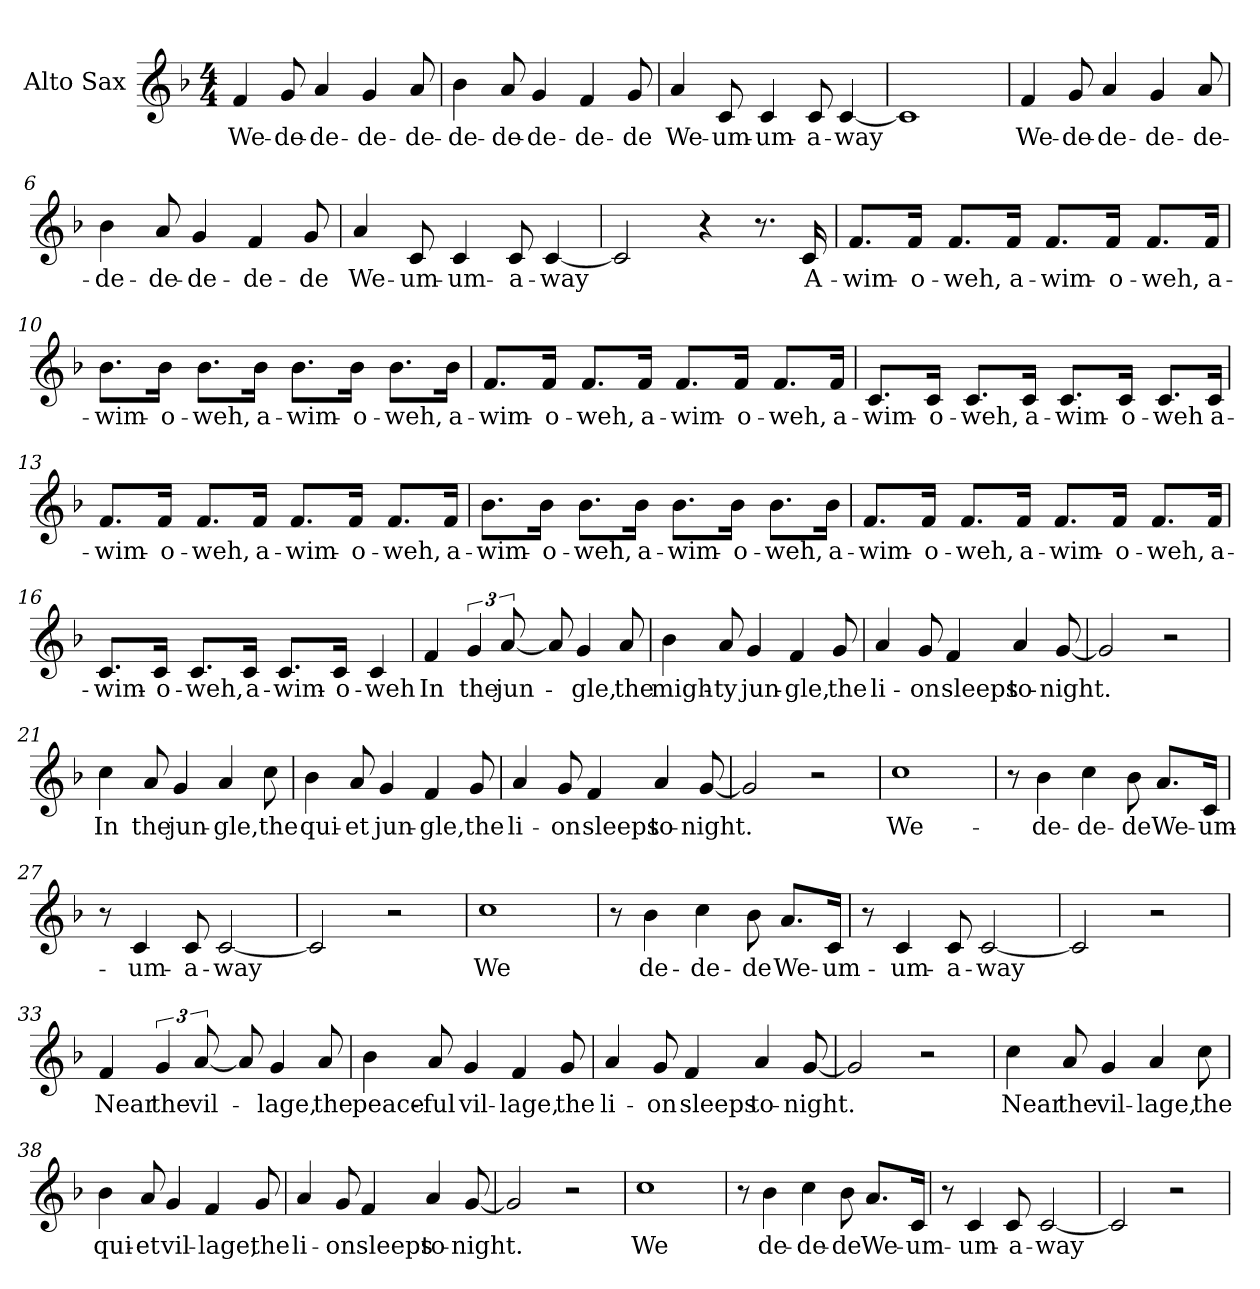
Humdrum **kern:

**kern	**text
*part1	*part1
*staff1	*staff1
*I"Alto Sax	*
*I'A Sax.	*
*clefG2	*
*k[b-]	*
*M4/4	*
=1	=1
4f/	We-
8g/	de-
4a/	de-
4g/	de-
8a/	de-
=2	=2
4b-\	de-
8a/	de-
4g/	de-
4f/	de-
8g/	de
=3	=3
4a/	We-
8c/	um-
4c/	um-
8c/	a-
[<4c/	way
=4	=4
1c]	.
=5	=5
4f/	We-
8g/	de-
4a/	de-
4g/	de-
8a/	de-
!!LO:LB:g=z
=6	=6
4b-\	de-
8a/	de-
4g/	de-
4f/	de-
8g/	de
=7	=7
4a/	We-
8c/	um-
4c/	um-
8c/	a-
[<4c/	way
=8	=8
2c/]	.
4r	.
8.r	.
16c/	A-
=9	=9
8.f/L	wim-
16f/J	o-
8.f/L	weh,
16f/J	a-
8.f/L	wim-
16f/J	o-
8.f/L	weh,
16f/J	a-
!!LO:LB:g=z
=10	=10
8.b-\L	wim-
16b-\J	o-
8.b-\L	weh,
16b-\J	a-
8.b-\L	wim-
16b-\J	o-
8.b-\L	weh,
16b-\J	a-
=11	=11
8.f/L	wim-
16f/J	o-
8.f/L	weh,
16f/J	a-
8.f/L	wim-
16f/J	o-
8.f/L	weh,
16f/J	a-
=12	=12
8.c/L	wim-
16c/J	o-
8.c/L	weh,
16c/J	a-
8.c/L	wim-
16c/J	o-
8.c/L	weh
16c/J	a-
!!LO:LB:g=z
=13	=13
8.f/L	wim-
16f/J	o-
8.f/L	weh,
16f/J	a-
8.f/L	wim-
16f/J	o-
8.f/L	weh,
16f/J	a-
=14	=14
8.b-\L	wim-
16b-\J	o-
8.b-\L	weh,
16b-\J	a-
8.b-\L	wim-
16b-\J	o-
8.b-\L	weh,
16b-\J	a-
=15	=15
8.f/L	wim-
16f/J	o-
8.f/L	weh,
16f/J	a-
8.f/L	wim-
16f/J	o-
8.f/L	weh,
16f/J	a-
!!LO:LB:g=z
=16	=16
8.c/L	wim-
16c/J	o-
8.c/L	weh,
16c/J	a-
8.c/L	wim-
16c/J	o-
4c/	weh
=17	=17
4f/	In
6g/	the
[<12a/	jun-
8a/]	.
4g/	gle,
8a/	the
=18	=18
4b-\	migh-
8a/	ty
4g/	jun-
4f/	gle,
8g/	the
=19	=19
4a/	li-
8g/	on
4f/	sleeps
4a/	to-
[<8g/	night.
!!LO:LB:g=z
=20	=20
2g/]	.
2r	.
=21	=21
4cc\	In
8a/	the
4g/	jun-
4a/	gle,
8cc\	the
=22	=22
4b-\	qui-
8a/	et
4g/	jun-
4f/	gle,
8g/	the
=23	=23
4a/	li-
8g/	on
4f/	sleeps
4a/	to-
[<8g/	night.
=24	=24
2g/]	.
2r	.
=25	=25
1cc	We-
!!LO:LB:g=z
=26	=26
8r	.
4b-\	de-
4cc\	de-
8b-\	de
8.a/L	We-
16c/J	um-
=27	=27
8r	.
4c/	um-
8c/	a-
[<2c/	way
=28	=28
2c/]	.
2r	.
=29	=29
1cc	We
=30	=30
8r	.
4b-\	de-
4cc\	de-
8b-\	de
8.a/L	We-
16c/J	um-
=31	=31
8r	.
4c/	um-
8c/	a-
[<2c/	way
!!LO:LB:g=z
=32	=32
2c/]	.
2r	.
=33	=33
4f/	Near
6g/	the
[<12a/	vil-
8a/]	.
4g/	lage,
8a/	the
=34	=34
4b-\	peace-
8a/	ful
4g/	vil-
4f/	lage,
8g/	the
=35	=35
4a/	li-
8g/	on
4f/	sleeps
4a/	to-
[<8g/	night.
=36	=36
2g/]	.
2r	.
!!LO:PB:g=z
=37	=37
4cc\	Near
8a/	the
4g/	vil-
4a/	lage,
8cc\	the
=38	=38
4b-\	qui-
8a/	et
4g/	vil-
4f/	lage,
8g/	the
=39	=39
4a/	li-
8g/	on
4f/	sleeps
4a/	to-
[<8g/	night.
=40	=40
2g/]	.
2r	.
=41	=41
1cc	We
!!LO:LB:g=z
=42	=42
8r	.
4b-\	de-
4cc\	de-
8b-\	de
8.a/L	We-
16c/J	um-
=43	=43
8r	.
4c/	um-
8c/	a-
[<2c/	way
=44	=44
2c/]	.
2r	.
=	=
*-	*-
